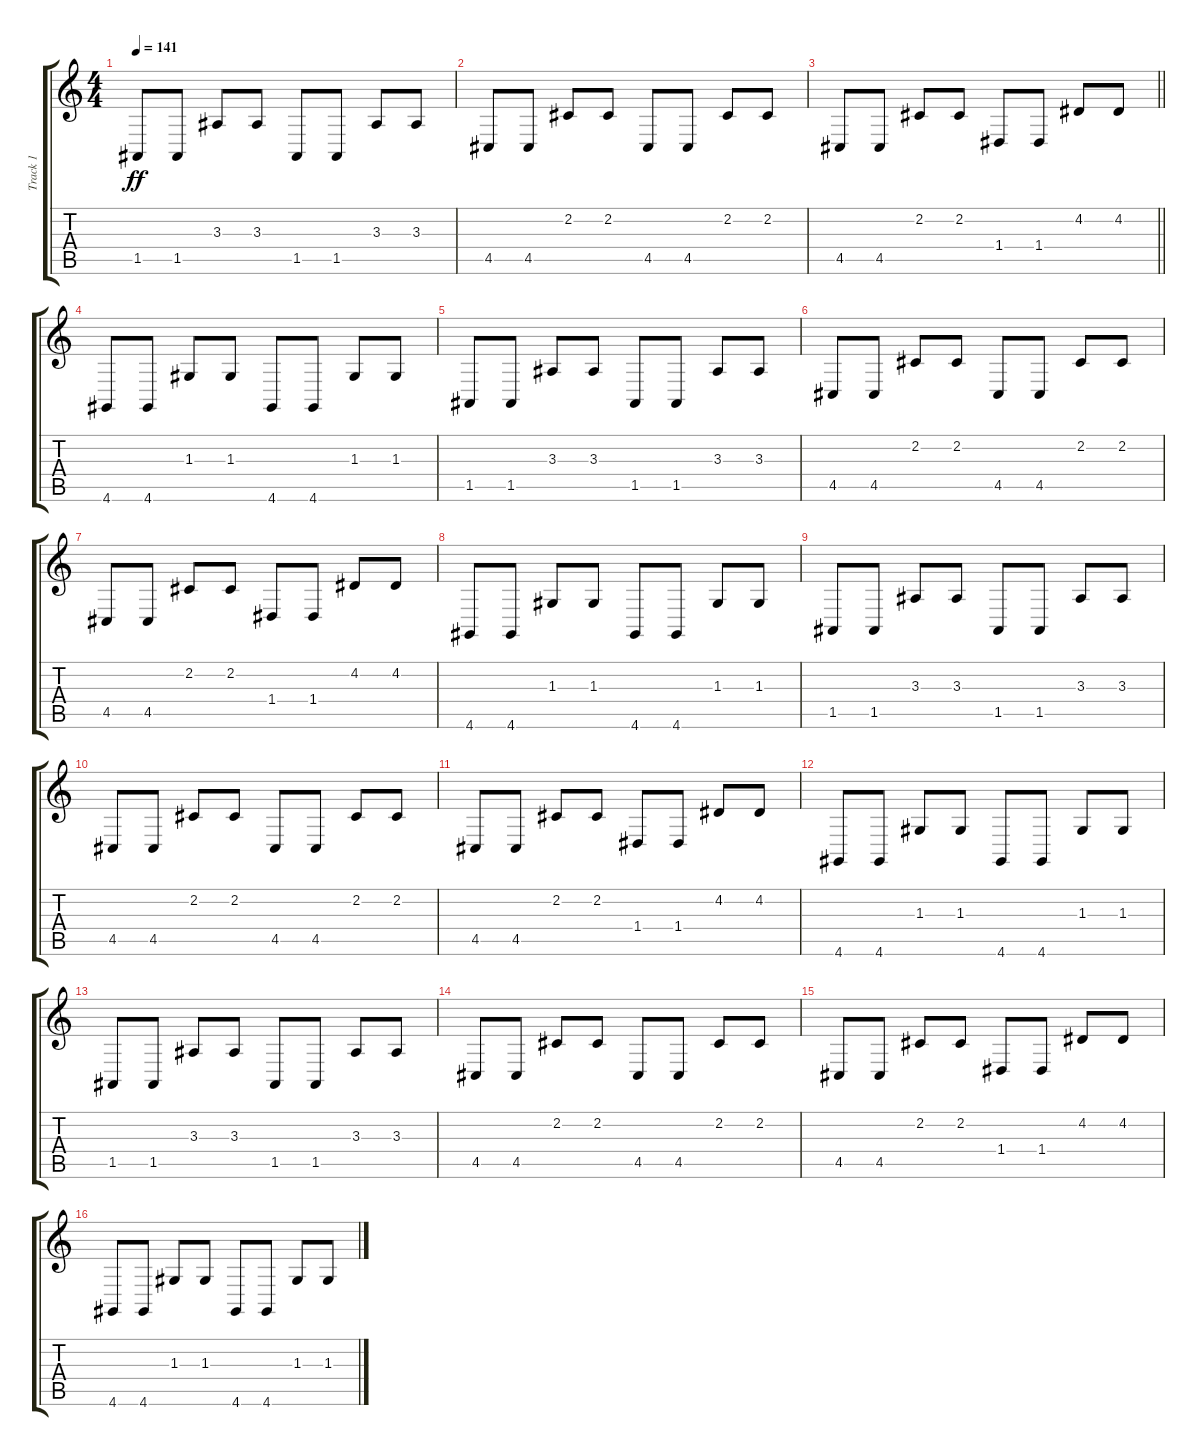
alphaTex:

\track ("Track 1" "Track 1") {instrument lead2sawtooth}
\staff {score tabs}
\tuning (E4 B3 G3 D3 A2 E2) {hide}
\ts (4 4)
\tempo 141
\clef g2
\ks c
1.5.8{dy ff} 1.5.8 3.3.8 3.3.8 1.5.8 1.5.8 3.3.8 3.3.8 |
4.5.8 4.5.8 2.2.8 2.2.8 4.5.8 4.5.8 2.2.8 2.2.8 |
\barLineRight lightlight
4.5.8 4.5.8 2.2.8 2.2.8 1.4.8 1.4.8 4.2.8 4.2.8 |
4.6.8 4.6.8 1.3.8 1.3.8 4.6.8 4.6.8 1.3.8 1.3.8 |
1.5.8 1.5.8 3.3.8 3.3.8 1.5.8 1.5.8 3.3.8 3.3.8 |
4.5.8 4.5.8 2.2.8 2.2.8 4.5.8 4.5.8 2.2.8 2.2.8 |
4.5.8 4.5.8 2.2.8 2.2.8 1.4.8 1.4.8 4.2.8 4.2.8 |
4.6.8 4.6.8 1.3.8 1.3.8 4.6.8 4.6.8 1.3.8 1.3.8 |
1.5.8 1.5.8 3.3.8 3.3.8 1.5.8 1.5.8 3.3.8 3.3.8 |
4.5.8 4.5.8 2.2.8 2.2.8 4.5.8 4.5.8 2.2.8 2.2.8 |
4.5.8 4.5.8 2.2.8 2.2.8 1.4.8 1.4.8 4.2.8 4.2.8 |
4.6.8 4.6.8 1.3.8 1.3.8 4.6.8 4.6.8 1.3.8 1.3.8 |
1.5.8 1.5.8 3.3.8 3.3.8 1.5.8 1.5.8 3.3.8 3.3.8 |
4.5.8 4.5.8 2.2.8 2.2.8 4.5.8 4.5.8 2.2.8 2.2.8 |
4.5.8 4.5.8 2.2.8 2.2.8 1.4.8 1.4.8 4.2.8 4.2.8 |
4.6.8 4.6.8 1.3.8 1.3.8 4.6.8 4.6.8 1.3.8 1.3.8
